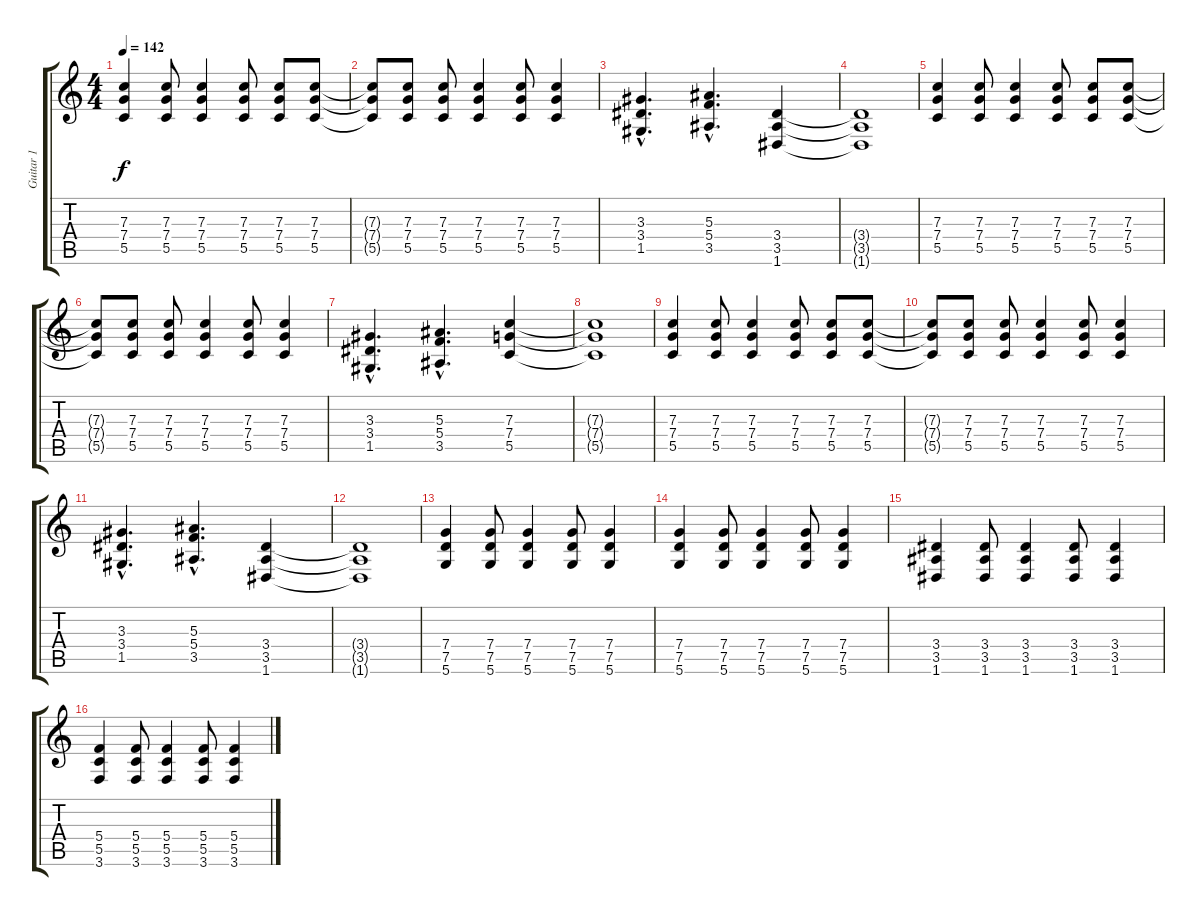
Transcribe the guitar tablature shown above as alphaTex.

\track ("Guitar 1" "Guitar 1") {instrument distortionguitar}
\staff {score tabs}
\tuning (D4 A3 F3 C3 G2 D2) {hide}
\ts (4 4)
\tempo 142
\clef g2
\ks c
(7.3 7.4 5.5).4{dy f} (7.3 7.4 5.5).8 (7.3 7.4 5.5).4 (7.3 7.4 5.5).8 (7.3 7.4 5.5).8 (7.3 7.4 5.5).8 |
(7.3{t} 7.4{t} 5.5{t}).8 (7.3 7.4 5.5).8 (7.3 7.4 5.5).8 (7.3 7.4 5.5).4 (7.3 7.4 5.5).8 (7.3 7.4 5.5).4 |
(3.3{hac} 3.4{hac} 1.5{hac}).4{d} (5.3{hac} 5.4{hac} 3.5{hac}).4{d} (3.4 3.5 1.6).4 |
(3.4{t} 3.5{t} 1.6{t}).1 |
(7.3 7.4 5.5).4 (7.3 7.4 5.5).8 (7.3 7.4 5.5).4 (7.3 7.4 5.5).8 (7.3 7.4 5.5).8 (7.3 7.4 5.5).8 |
(7.3{t} 7.4{t} 5.5{t}).8 (7.3 7.4 5.5).8 (7.3 7.4 5.5).8 (7.3 7.4 5.5).4 (7.3 7.4 5.5).8 (7.3 7.4 5.5).4 |
(3.3{hac} 3.4{hac} 1.5{hac}).4{d} (5.3{hac} 5.4{hac} 3.5{hac}).4{d} (7.3 7.4 5.5).4 |
(7.3{t} 7.4{t} 5.5{t}).1 |
(7.3 7.4 5.5).4 (7.3 7.4 5.5).8 (7.3 7.4 5.5).4 (7.3 7.4 5.5).8 (7.3 7.4 5.5).8 (7.3 7.4 5.5).8 |
(7.3{t} 7.4{t} 5.5{t}).8 (7.3 7.4 5.5).8 (7.3 7.4 5.5).8 (7.3 7.4 5.5).4 (7.3 7.4 5.5).8 (7.3 7.4 5.5).4 |
(3.3{hac} 3.4{hac} 1.5{hac}).4{d} (5.3{hac} 5.4{hac} 3.5{hac}).4{d} (3.4 3.5 1.6).4 |
(3.4{t} 3.5{t} 1.6{t}).1 |
(7.4 7.5 5.6).4 (7.4 7.5 5.6).8 (7.4 7.5 5.6).4 (7.4 7.5 5.6).8 (7.4 7.5 5.6).4 |
(7.4 7.5 5.6).4 (7.4 7.5 5.6).8 (7.4 7.5 5.6).4 (7.4 7.5 5.6).8 (7.4 7.5 5.6).4 |
(3.4 3.5 1.6).4 (3.4 3.5 1.6).8 (3.4 3.5 1.6).4 (3.4 3.5 1.6).8 (3.4 3.5 1.6).4 |
(5.4 5.5 3.6).4 (5.4 5.5 3.6).8 (5.4 5.5 3.6).4 (5.4 5.5 3.6).8 (5.4 5.5 3.6).4
